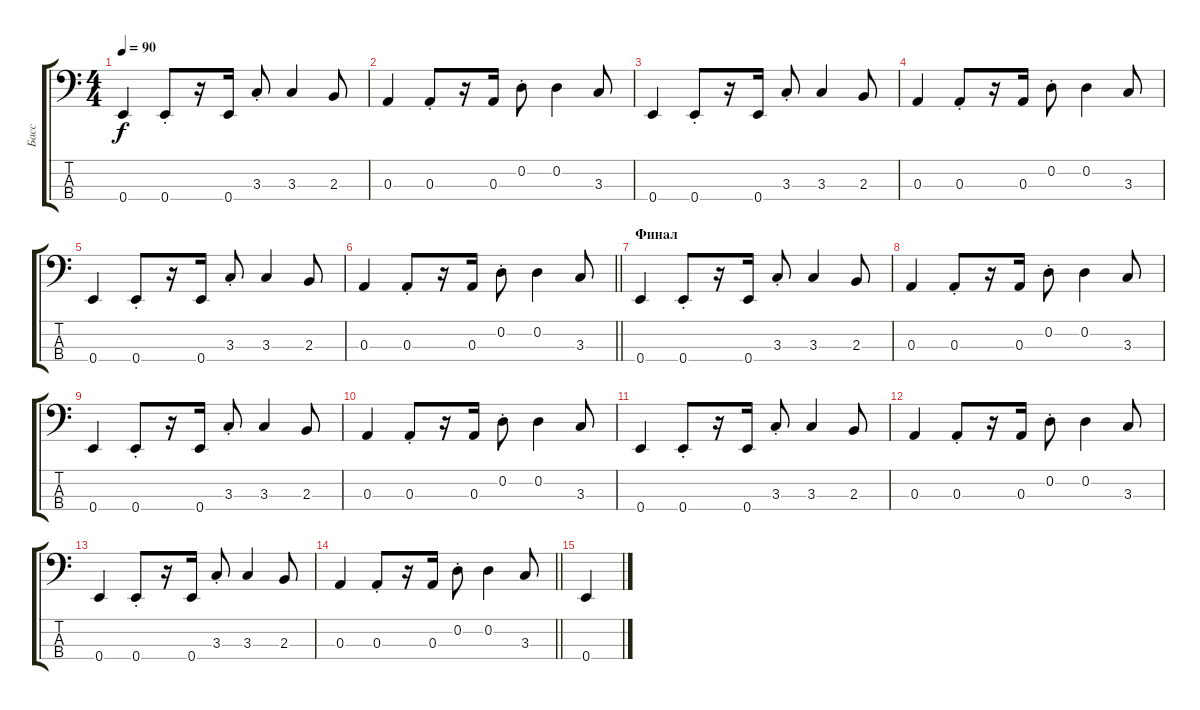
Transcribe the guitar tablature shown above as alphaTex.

\track ("Басс" "Басс") {instrument electricbasspick}
\staff {score tabs}
\tuning (G2 D2 A1 E1) {hide}
\ts (4 4)
\tempo 90
\clef f4
\ks c
0.4.4{dy f} 0.4{st}.8 r.16 0.4.16 3.3{st}.8 3.3.4 2.3.8 |
0.3.4 0.3{st}.8 r.16 0.3.16 0.2{st}.8 0.2.4 3.3.8 |
0.4.4 0.4{st}.8 r.16 0.4.16 3.3{st}.8 3.3.4 2.3.8 |
0.3.4 0.3{st}.8 r.16 0.3.16 0.2{st}.8 0.2.4 3.3.8 |
0.4.4 0.4{st}.8 r.16 0.4.16 3.3{st}.8 3.3.4 2.3.8 |
\barLineRight lightlight
0.3.4 0.3{st}.8 r.16 0.3.16 0.2{st}.8 0.2.4 3.3.8 |
\section ("" "Финал")
0.4.4 0.4{st}.8 r.16 0.4.16 3.3{st}.8 3.3.4 2.3.8 |
0.3.4 0.3{st}.8 r.16 0.3.16 0.2{st}.8 0.2.4 3.3.8 |
0.4.4 0.4{st}.8 r.16 0.4.16 3.3{st}.8 3.3.4 2.3.8 |
0.3.4 0.3{st}.8 r.16 0.3.16 0.2{st}.8 0.2.4 3.3.8 |
0.4.4 0.4{st}.8 r.16 0.4.16 3.3{st}.8 3.3.4 2.3.8 |
0.3.4 0.3{st}.8 r.16 0.3.16 0.2{st}.8 0.2.4 3.3.8 |
0.4.4 0.4{st}.8 r.16 0.4.16 3.3{st}.8 3.3.4 2.3.8 |
\barLineRight lightlight
0.3.4 0.3{st}.8 r.16 0.3.16 0.2{st}.8 0.2.4 3.3.8 |
0.4.4
